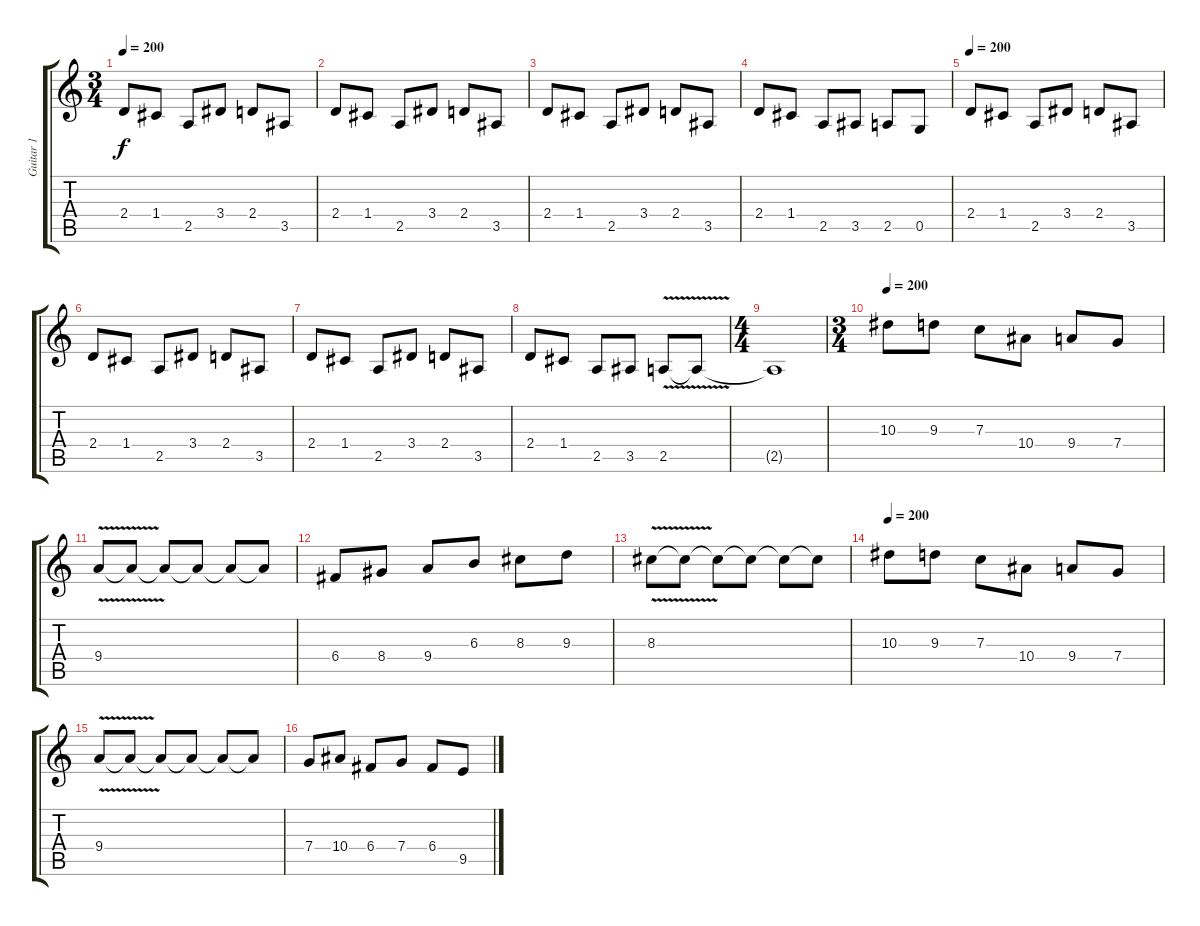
\track ("Guitar 1" "Guitar 1") {instrument distortionguitar}
\staff {score tabs}
\tuning (D4 A3 F3 C3 G2 D2) {hide}
\ts (3 4)
\tempo 200
\clef g2
\ks c
2.4.8{dy f} 1.4.8 2.5.8 3.4.8 2.4.8 3.5.8 |
2.4.8 1.4.8 2.5.8 3.4.8 2.4.8 3.5.8 |
2.4.8 1.4.8 2.5.8 3.4.8 2.4.8 3.5.8 |
2.4.8 1.4.8 2.5.8 3.5.8 2.5.8 0.5.8 |
\tempo 200
2.4.8 1.4.8 2.5.8 3.4.8 2.4.8 3.5.8 |
2.4.8 1.4.8 2.5.8 3.4.8 2.4.8 3.5.8 |
2.4.8 1.4.8 2.5.8 3.4.8 2.4.8 3.5.8 |
2.4.8 1.4.8 2.5.8 3.5.8 2.5{v}.8 2.5{t}.8 |
\ts (4 4)
2.5{t}.1 |
\ts (3 4)
\tempo 200
10.3.8 9.3.8 7.3.8 10.4.8 9.4.8 7.4.8 |
9.4{v}.8 9.4{t}.8 9.4{t}.8 9.4{t}.8 9.4{t}.8 9.4{t}.8 |
6.4.8 8.4.8 9.4.8 6.3.8 8.3.8 9.3.8 |
8.3{v}.8 8.3{t}.8 8.3{t}.8 8.3{t}.8 8.3{t}.8 8.3{t}.8 |
\tempo 200
10.3.8 9.3.8 7.3.8 10.4.8 9.4.8 7.4.8 |
9.4{v}.8 9.4{t}.8 9.4{t}.8 9.4{t}.8 9.4{t}.8 9.4{t}.8 |
7.4.8 10.4.8 6.4.8 7.4.8 6.4.8 9.5.8
